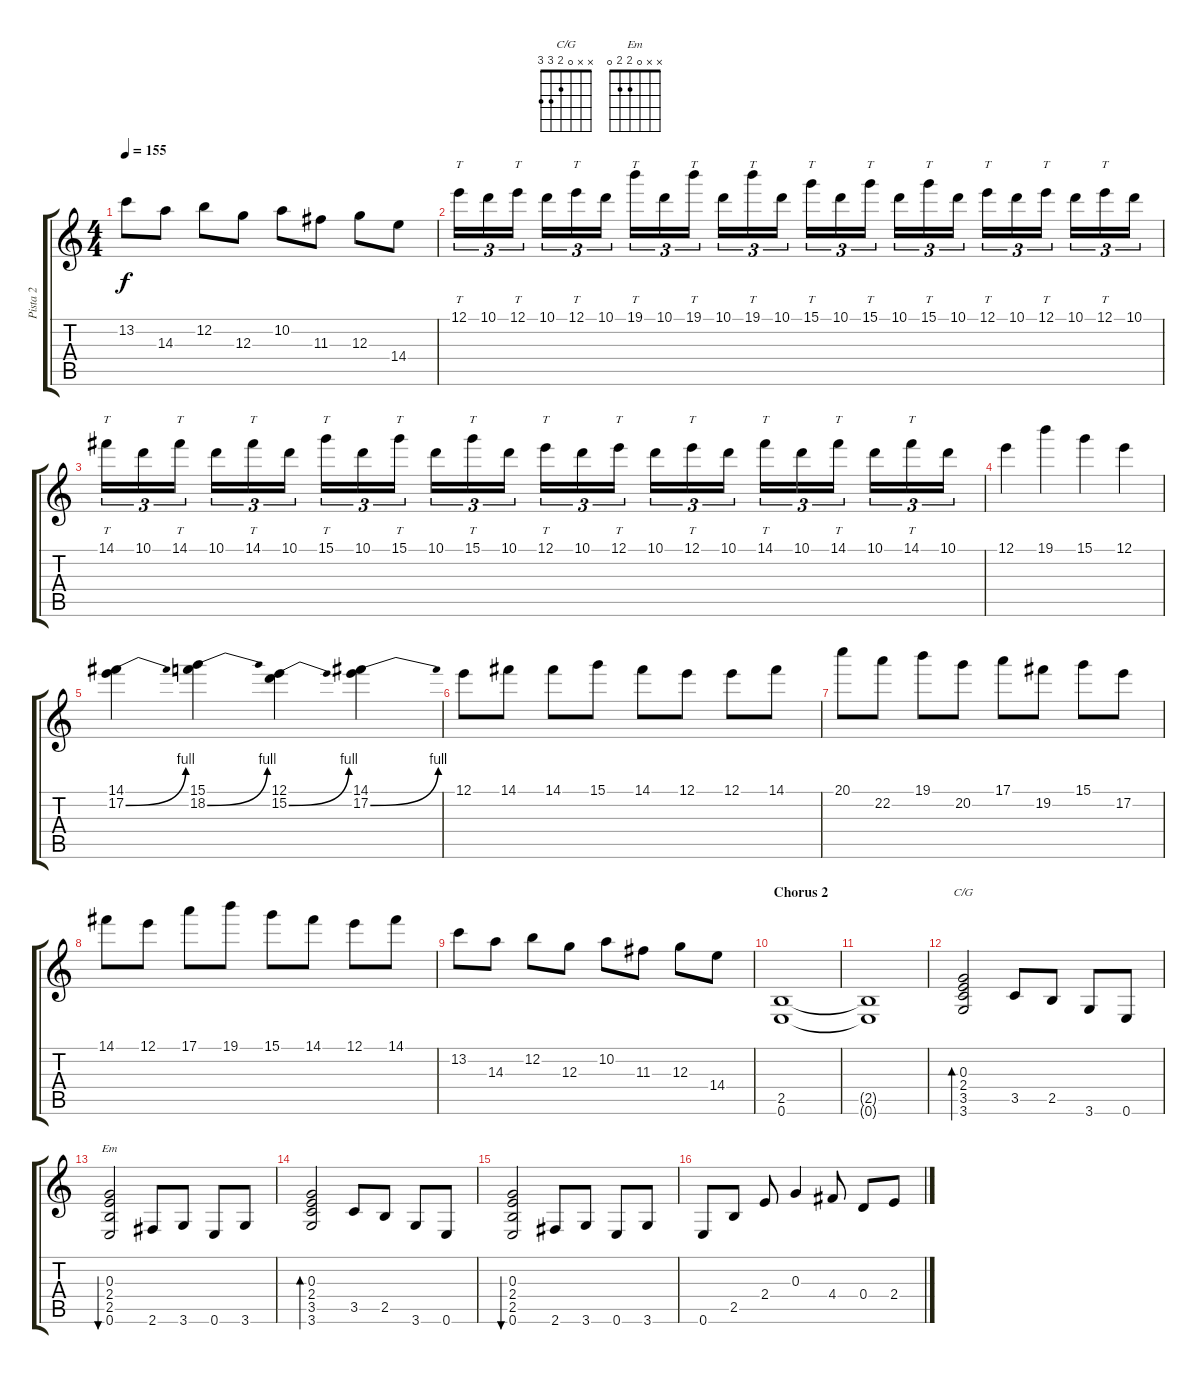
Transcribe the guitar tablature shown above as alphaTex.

\track ("Pista 2" "Pista 2") {instrument distortionguitar}
\staff {score tabs}
\tuning (E4 B3 G3 D3 A2 E2) {hide}
\chord ("C/G" x x 0 2 3 3)
\chord ("Em" x x 0 2 2 0)
\ts (4 4)
\tempo 155
\clef g2
\ks c
13.2.8{dy f} 14.3.8 12.2.8 12.3.8 10.2.8 11.3.8 12.3.8 14.4.8 |
12.1.16{tt tu (3 2)} 10.1.16{tu (3 2)} 12.1.16{tt tu (3 2)} 10.1.16{tu (3 2)} 12.1.16{tt tu (3 2)} 10.1.16{tu (3 2)} 19.1.16{tt tu (3 2)} 10.1.16{tu (3 2)} 19.1.16{tt tu (3 2)} 10.1.16{tu (3 2)} 19.1.16{tt tu (3 2)} 10.1.16{tu (3 2)} 15.1.16{tt tu (3 2)} 10.1.16{tu (3 2)} 15.1.16{tt tu (3 2)} 10.1.16{tu (3 2)} 15.1.16{tt tu (3 2)} 10.1.16{tu (3 2)} 12.1.16{tt tu (3 2)} 10.1.16{tu (3 2)} 12.1.16{tt tu (3 2)} 10.1.16{tu (3 2)} 12.1.16{tt tu (3 2)} 10.1.16{tu (3 2)} |
14.1.16{tt tu (3 2)} 10.1.16{tu (3 2)} 14.1.16{tt tu (3 2)} 10.1.16{tu (3 2)} 14.1.16{tt tu (3 2)} 10.1.16{tu (3 2)} 15.1.16{tt tu (3 2)} 10.1.16{tu (3 2)} 15.1.16{tt tu (3 2)} 10.1.16{tu (3 2)} 15.1.16{tt tu (3 2)} 10.1.16{tu (3 2)} 12.1.16{tt tu (3 2)} 10.1.16{tu (3 2)} 12.1.16{tt tu (3 2)} 10.1.16{tu (3 2)} 12.1.16{tt tu (3 2)} 10.1.16{tu (3 2)} 14.1.16{tt tu (3 2)} 10.1.16{tu (3 2)} 14.1.16{tt tu (3 2)} 10.1.16{tu (3 2)} 14.1.16{tt tu (3 2)} 10.1.16{tu (3 2)} |
12.1.4 19.1.4 15.1.4 12.1.4 |
(14.1 17.2{be (bend 0 0 60 4)}).4 (15.1 18.2{be (bend 0 0 60 4)}).4 (12.1 15.2{be (bend 0 0 60 4)}).4 (14.1 17.2{be (bend 0 0 60 4)}).4 |
12.1.8 14.1.8 14.1.8 15.1.8 14.1.8 12.1.8 12.1.8 14.1.8 |
20.1.8 22.2.8 19.1.8 20.2.8 17.1.8 19.2.8 15.1.8 17.2.8 |
14.1.8 12.1.8 17.1.8 19.1.8 15.1.8 14.1.8 12.1.8 14.1.8 |
13.2.8 14.3.8 12.2.8 12.3.8 10.2.8 11.3.8 12.3.8 14.4.8 |
\section ("" "Chorus 2")
(2.5 0.6).1{volume 15 balance 0} |
(2.5{t} 0.6{t}).1 |
(0.3 2.4 3.5 3.6).2{bd 60 ch "C/G" volume 15 balance 0 instrument acousticguitarsteel} 3.5.8 2.5.8 3.6.8 0.6.8 |
(0.3 2.4 2.5 0.6).2{bu 60 ch "Em"} 2.6.8 3.6.8 0.6.8 3.6.8 |
(0.3 2.4 3.5 3.6).2{bd 60} 3.5.8 2.5.8 3.6.8 0.6.8 |
(0.3 2.4 2.5 0.6).2{bu 60} 2.6.8 3.6.8 0.6.8 3.6.8 |
0.6.8 2.5.8 2.4.8 0.3.4 4.4.8 0.4.8 2.4.8
